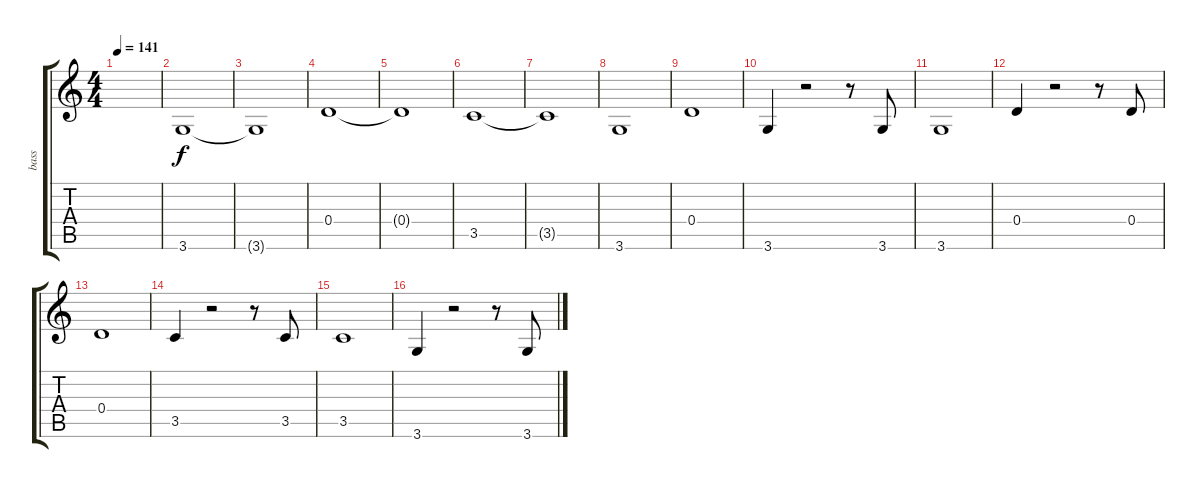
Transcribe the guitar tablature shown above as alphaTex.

\track ("bass" "bass") {instrument electricbassfinger}
\staff {score tabs}
\tuning (E4 B3 G3 D3 A2 E2) {hide}
\ts (4 4)
\tempo 141
\clef g2
\ks c
|
3.6.1 |
3.6{t}.1 |
0.4.1 |
0.4{t}.1 |
3.5.1 |
3.5{t}.1 |
3.6.1 |
0.4.1 |
3.6.4 r.2 r.8 3.6.8 |
3.6.1 |
0.4.4 r.2 r.8 0.4.8 |
0.4.1 |
3.5.4 r.2 r.8 3.5.8 |
3.5.1 |
3.6.4 r.2 r.8 3.6.8
